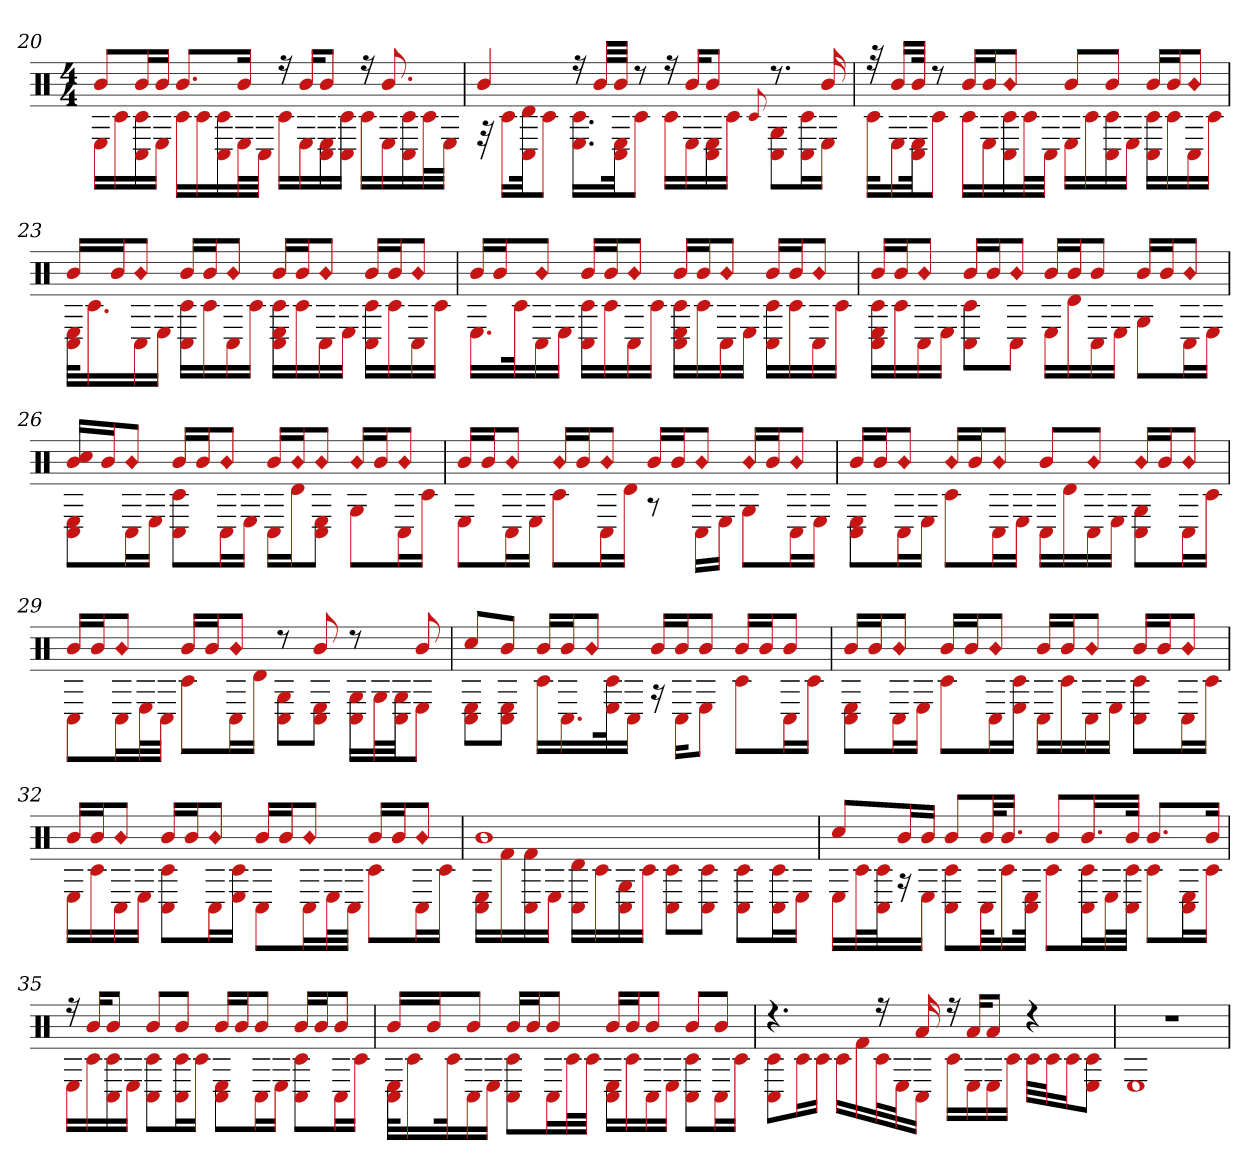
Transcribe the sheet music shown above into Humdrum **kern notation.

**kern
*part1
*staff1
*clefX
*k[]
*M4/4
=20
*^
8bL	16ELL
.	16c#
16bL	16C# 16c#
16bJJ	16EJJ
8.bL	16c#LL
.	16c#
.	16C# 16c#
16bJk	32EL
.	32C#JJJ
16r	16c#LL
16bKL	16E
8bJ	16E 16C#
.	16c# 16C#JJ
16r	16c#LL
8.b	16E
.	16C# 16c#
.	32c#L
.	32EJJJ
=21	=21
4b	32r
.	16c#LL
.	32C# 32dJk
.	8c#J
16r	16.c# 16.ELL
32bLLL	.
32bJJJ	32E 32C#Jk
8r	8c#J
16r	16c#LL
16bKL	16E
8bJ	16C# 16E
.	16c#JJ
.	8qqc#
8.r	8C# 8GL
.	16c# 16C#L
16b	16EJJ
=22	=22
32r	32c#KLL
16bLL	16E
32bJJk	32C# 32EJk
8r	8c#J
16bLL	16c#LL
16bJ	16E
!LO:N:head=diamond	!
8bJ	16C# 16c#
.	32c#L
.	32C#JJJ
8bL	16ELL
.	16c#
8bJ	16C# 16c#
.	16EJJ
16bLL	16C# 16c#LL
16bJ	16c#
!LO:N:head=diamond	!
8bJ	16C#
.	16c#JJ
=23	=23
16bLL	32E 32C#KLL
.	16.c#
16bJ	.
!LO:N:head=diamond	!
8bJ	16C#
.	16EJJ
16bLL	16C# 16c#LL
16bJ	16c#
!LO:N:head=diamond	!
8bJ	16C#
.	16c#JJ
16bLL	16E 16C# 16c#LL
16bJ	16c#
!LO:N:head=diamond	!
8bJ	16C#
.	16EJJ
16bLL	16c# 16C#LL
16bJ	16c#
!LO:N:head=diamond	!
8bJ	16C#
.	16c#JJ
=24	=24
16bLL	16.ELL
16bJ	.
.	32c#k
!LO:N:head=diamond	!
8bJ	16C#
.	16EJJ
16bLL	16c# 16C#LL
16bJ	16c#
!LO:N:head=diamond	!
8bJ	16C#
.	16c#JJ
16bLL	16E 16C# 16c#LL
16bJ	16c#
!LO:N:head=diamond	!
8bJ	16C#
.	16EJJ
16bLL	16c# 16C#LL
16bJ	16c#
!LO:N:head=diamond	!
8bJ	16C#
.	16c#JJ
=25	=25
16bLL	16E 16C# 16c#LL
16bJ	16c#
!LO:N:head=diamond	!
8bJ	16C#
.	16EJJ
16bLL	8C# 8c#L
16bJ	.
!LO:N:head=diamond	!
8bJ	8C#J
16bLL	16ELL
16bJ	16d
8bJ	16C#
.	16EJJ
16bLL	8GL
16bJ	.
!LO:N:head=diamond	!
8bJ	16C#L
.	16EJJ
=26	=26
16cc# 16bLL	8C# 8EL
16bJ	.
!LO:N:head=diamond	!
8bJ	16C#L
.	16EJJ
16bLL	8C# 8c#L
16bJ	.
!LO:N:head=diamond	!
8bJ	16C#L
.	16EJJ
16bLL	16C#LL
!LO:N:head=diamond	!
16bJ	16dJ
!LO:N:head=diamond	!
8bJ	8C# 8EJ
!LO:N:head=diamond	!
16bLL	8GL
16bJ	.
!LO:N:head=diamond	!
8bJ	16C#L
.	16c#JJ
=27	=27
16bLL	8EL
16bJ	.
!LO:N:head=diamond	!
8bJ	16C#L
.	16EJJ
!LO:N:head=diamond	!
16bLL	8c#L
16bJ	.
!LO:N:head=diamond	!
8bJ	16C#L
.	16dJJ
16bLL	8r
16bJ	.
!LO:N:head=diamond	!
8bJ	16C#LL
.	16EJJ
!LO:N:head=diamond	!
16bLL	8GL
16bJ	.
!LO:N:head=diamond	!
8bJ	16C#L
.	16EJJ
=28	=28
16bLL	8C# 8EL
16bJ	.
!LO:N:head=diamond	!
8bJ	16C#L
.	16EJJ
!LO:N:head=diamond	!
16bLL	8c#L
16bJ	.
!LO:N:head=diamond	!
8bJ	16C#L
.	16EJJ
8bL	16C#LL
.	16d
!LO:N:head=diamond	!
8bJ	16C#
.	16EJJ
!LO:N:head=diamond	!
16bLL	8C# 8GL
16bJ	.
!LO:N:head=diamond	!
8bJ	16C#L
.	16c#JJ
=29	=29
16bLL	8C#L
16bJ	.
!LO:N:head=diamond	!
8bJ	16C#L
.	32EL
.	32C#JJJ
16bLL	8c#L
16bJ	.
!LO:N:head=diamond	!
8bJ	16C#L
.	16dJJ
8r	8C# 8GL
8b	8C# 8EJ
8r	16C# 16GLL
.	32GL
.	32C# 32GJJ
8b	8EJ
=30	=30
8cc#L	8C# 8EL
8bJ	8C# 8EJ
16bLL	16c#LL
16bJ	16.C#
!LO:N:head=diamond	!
8bJ	.
.	32E 32c#k
.	16C#JJ
16bLL	16r
16bJ	16C#KL
8bJ	8EJ
16bLL	8c#L
16bJ	.
8bJ	16C#L
.	16c#JJ
=31	=31
16bLL	8C# 8EL
16bJ	.
!LO:N:head=diamond	!
8bJ	16C#L
.	16EJJ
16bLL	8c#L
16bJ	.
!LO:N:head=diamond	!
8bJ	16C#L
.	16c# 16EJJ
16bLL	16C#LL
16bJ	16c#
!LO:N:head=diamond	!
8bJ	16C#
.	16EJJ
16bLL	8C# 8c#L
16bJ	.
!LO:N:head=diamond	!
8bJ	16C#L
.	16c#JJ
=32	=32
16bLL	16ELL
16bJ	16c#
!LO:N:head=diamond	!
8bJ	16C#
.	16EJJ
16bLL	8c# 8C#L
16bJ	.
!LO:N:head=diamond	!
8bJ	16C#L
.	16c# 16EJJ
16bLL	8C#L
16bJ	.
!LO:N:head=diamond	!
8bJ	16C#L
.	32EL
.	32C#JJJ
16bLL	8c#L
16bJ	.
!LO:N:head=diamond	!
8bJ	16C#L
.	16c#JJ
=33	=33
1b	16C# 16ELL
.	16f#
.	16C# 16f#
.	16EJJ
.	16C# 16dLL
.	16c#
.	16G 16C#
.	16c#JJ
.	8C# 8c#L
.	8C# 8c#J
.	8C# 8c#L
.	16C# 16c#L
.	16EJJ
=34	=34
8cc#L	16ELL
.	32c#L
.	32c# 32C#J
16bL	16r
16bJJ	16EJJ
8bL	8C# 8c#L
32bkL	32C#kL
16.bJJ	16c#
.	32E 32C#JJk
8bL	8c#L
16.bL	16c# 16C#L
.	32EL
32bJJk	32c# 32C#JJJ
8.bL	8c#L
.	16C# 16EL
16bJk	16c#JJ
=35	=35
16r	16ELL
16bKL	16c#
8bJ	16C# 16c#
.	16EJJ
8bL	8C# 8c#L
8bJ	16c# 16C#L
.	16c#JJ
16bLL	8C# 8EL
16bJ	.
8bJ	16C#L
.	16EJJ
16bLL	8c# 8C#L
16bJ	.
8bJ	16C#L
.	16c#JJ
=36	=36
16bLL	32E 32C#KLL
.	16c#
16bJ	.
.	32c#k
8bJ	16C#
.	16EJJ
16bLL	8c# 8C#L
16bJ	.
8bJ	16C#L
.	32c#L
.	32c#JJJ
16bLL	16E 16C#LL
16bJ	16c#
8bJ	16C#
.	16EJJ
8bL	8C# 8c#L
8bJ	16C#L
.	16c#JJ
=37	=37
4.r	8C# 8c#L
.	16c#L
.	16c#JJ
.	16c#LL
.	16f#
16r	32c#L
.	32EJ
16a	16C#JJ
16r	16c#LL
16aKL	16E
8aJ	16E
.	16c#JJ
4r	32c#LLL
.	32c#J
.	16c#J
.	8c# 8EJ
=38	=38
1r	1E
*v	*v
=
*-
